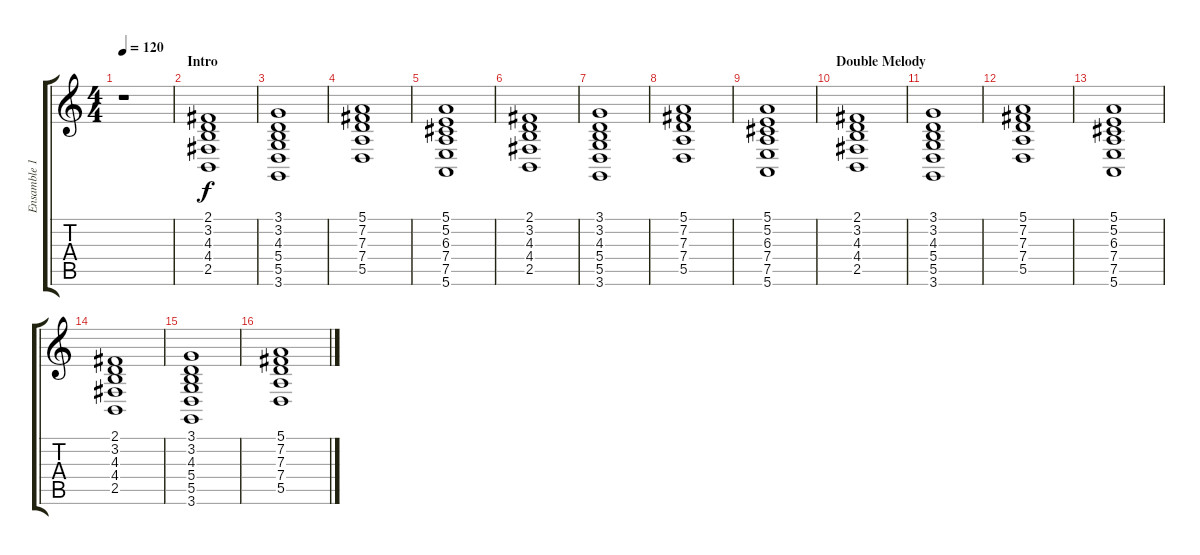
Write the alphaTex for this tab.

\track ("Ensamble 1" "Ensamble 1") {instrument stringensemble1}
\staff {score tabs}
\tuning (E4 B3 G3 D3 A2 E2) {hide}
\ts (4 4)
\tempo 120
\tempo 100
\tempo 120
\clef g2
\ks c
r.1{dy f instrument stringensemble1} |
\section ("" "Intro")
(2.1 3.2 4.3 4.4 2.5).1 |
(3.1 3.2 4.3 5.4 5.5 3.6).1 |
(5.1 7.2 7.3 7.4 5.5).1 |
(5.1 5.2 6.3 7.4 7.5 5.6).1 |
(2.1 3.2 4.3 4.4 2.5).1 |
(3.1 3.2 4.3 5.4 5.5 3.6).1 |
(5.1 7.2 7.3 7.4 5.5).1 |
(5.1 5.2 6.3 7.4 7.5 5.6).1 |
\section ("" "Double Melody")
(2.1 3.2 4.3 4.4 2.5).1 |
(3.1 3.2 4.3 5.4 5.5 3.6).1 |
(5.1 7.2 7.3 7.4 5.5).1 |
(5.1 5.2 6.3 7.4 7.5 5.6).1 |
(2.1 3.2 4.3 4.4 2.5).1 |
(3.1 3.2 4.3 5.4 5.5 3.6).1 |
(5.1 7.2 7.3 7.4 5.5).1
